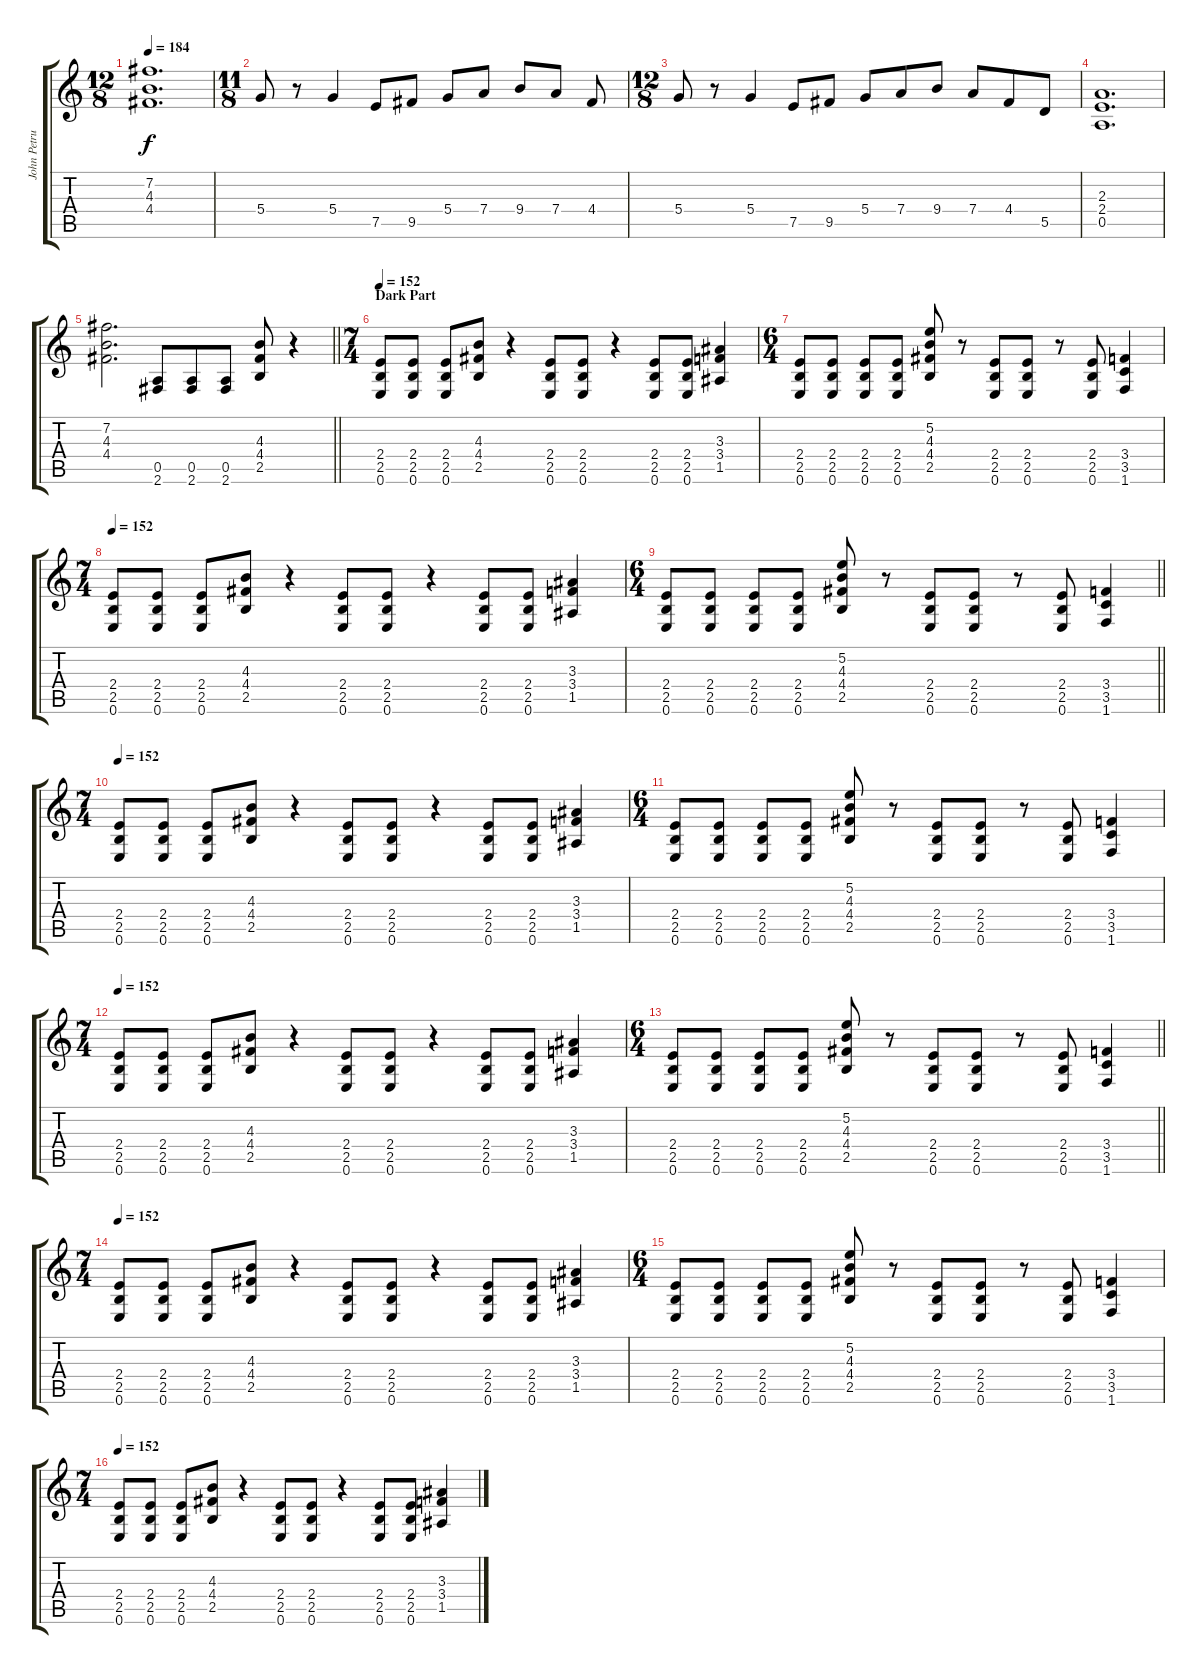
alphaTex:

\track ("John Petrucci - 1" "John Petru") {instrument distortionguitar}
\staff {score tabs}
\tuning (E4 B3 G3 D3 A2 E2) {hide}
\ts (12 8)
\tempo 184
\clef g2
\ks c
(7.2 4.3 4.4).1{d dy f} |
\ts (11 8)
5.4.8 r.8 5.4.4 7.5.8 9.5.8 5.4.8 7.4.8 9.4.8 7.4.8 4.4.8 |
\ts (12 8)
5.4.8 r.8 5.4.4 7.5.8 9.5.8 5.4.8 7.4.8 9.4.8 7.4.8 4.4.8 5.5.8 |
(2.3 2.4 0.5).1{d} |
\barLineRight lightlight
(7.2 4.3 4.4).2{d} (0.5 2.6).8 (0.5 2.6).8 (0.5 2.6).8 (4.3 4.4 2.5).8 r.4 |
\ts (7 4)
\section ("" "Dark Part")
\tempo 152
(2.4 2.5 0.6).8 (2.4 2.5 0.6).8 (2.4 2.5 0.6).8 (4.3 4.4 2.5).8 r.4 (2.4 2.5 0.6).8 (2.4 2.5 0.6).8 r.4 (2.4 2.5 0.6).8 (2.4 2.5 0.6).8 (3.3 3.4 1.5).4 |
\ts (6 4)
(2.4 2.5 0.6).8 (2.4 2.5 0.6).8 (2.4 2.5 0.6).8 (2.4 2.5 0.6).8 (5.2 4.3 4.4 2.5).8 r.8 (2.4 2.5 0.6).8 (2.4 2.5 0.6).8 r.8 (2.4 2.5 0.6).8 (3.4 3.5 1.6).4 |
\ts (7 4)
\tempo 152
(2.4 2.5 0.6).8 (2.4 2.5 0.6).8 (2.4 2.5 0.6).8 (4.3 4.4 2.5).8 r.4 (2.4 2.5 0.6).8 (2.4 2.5 0.6).8 r.4 (2.4 2.5 0.6).8 (2.4 2.5 0.6).8 (3.3 3.4 1.5).4 |
\ts (6 4)
\barLineRight lightlight
(2.4 2.5 0.6).8 (2.4 2.5 0.6).8 (2.4 2.5 0.6).8 (2.4 2.5 0.6).8 (5.2 4.3 4.4 2.5).8 r.8 (2.4 2.5 0.6).8 (2.4 2.5 0.6).8 r.8 (2.4 2.5 0.6).8 (3.4 3.5 1.6).4 |
\ts (7 4)
\tempo 152
(2.4 2.5 0.6).8 (2.4 2.5 0.6).8 (2.4 2.5 0.6).8 (4.3 4.4 2.5).8 r.4 (2.4 2.5 0.6).8 (2.4 2.5 0.6).8 r.4 (2.4 2.5 0.6).8 (2.4 2.5 0.6).8 (3.3 3.4 1.5).4 |
\ts (6 4)
(2.4 2.5 0.6).8 (2.4 2.5 0.6).8 (2.4 2.5 0.6).8 (2.4 2.5 0.6).8 (5.2 4.3 4.4 2.5).8 r.8 (2.4 2.5 0.6).8 (2.4 2.5 0.6).8 r.8 (2.4 2.5 0.6).8 (3.4 3.5 1.6).4 |
\ts (7 4)
\tempo 152
(2.4 2.5 0.6).8 (2.4 2.5 0.6).8 (2.4 2.5 0.6).8 (4.3 4.4 2.5).8 r.4 (2.4 2.5 0.6).8 (2.4 2.5 0.6).8 r.4 (2.4 2.5 0.6).8 (2.4 2.5 0.6).8 (3.3 3.4 1.5).4 |
\ts (6 4)
\barLineRight lightlight
(2.4 2.5 0.6).8 (2.4 2.5 0.6).8 (2.4 2.5 0.6).8 (2.4 2.5 0.6).8 (5.2 4.3 4.4 2.5).8 r.8 (2.4 2.5 0.6).8 (2.4 2.5 0.6).8 r.8 (2.4 2.5 0.6).8 (3.4 3.5 1.6).4 |
\ts (7 4)
\tempo 152
(2.4 2.5 0.6).8 (2.4 2.5 0.6).8 (2.4 2.5 0.6).8 (4.3 4.4 2.5).8 r.4 (2.4 2.5 0.6).8 (2.4 2.5 0.6).8 r.4 (2.4 2.5 0.6).8 (2.4 2.5 0.6).8 (3.3 3.4 1.5).4 |
\ts (6 4)
(2.4 2.5 0.6).8 (2.4 2.5 0.6).8 (2.4 2.5 0.6).8 (2.4 2.5 0.6).8 (5.2 4.3 4.4 2.5).8 r.8 (2.4 2.5 0.6).8 (2.4 2.5 0.6).8 r.8 (2.4 2.5 0.6).8 (3.4 3.5 1.6).4 |
\ts (7 4)
\tempo 152
(2.4 2.5 0.6).8 (2.4 2.5 0.6).8 (2.4 2.5 0.6).8 (4.3 4.4 2.5).8 r.4 (2.4 2.5 0.6).8 (2.4 2.5 0.6).8 r.4 (2.4 2.5 0.6).8 (2.4 2.5 0.6).8 (3.3 3.4 1.5).4
